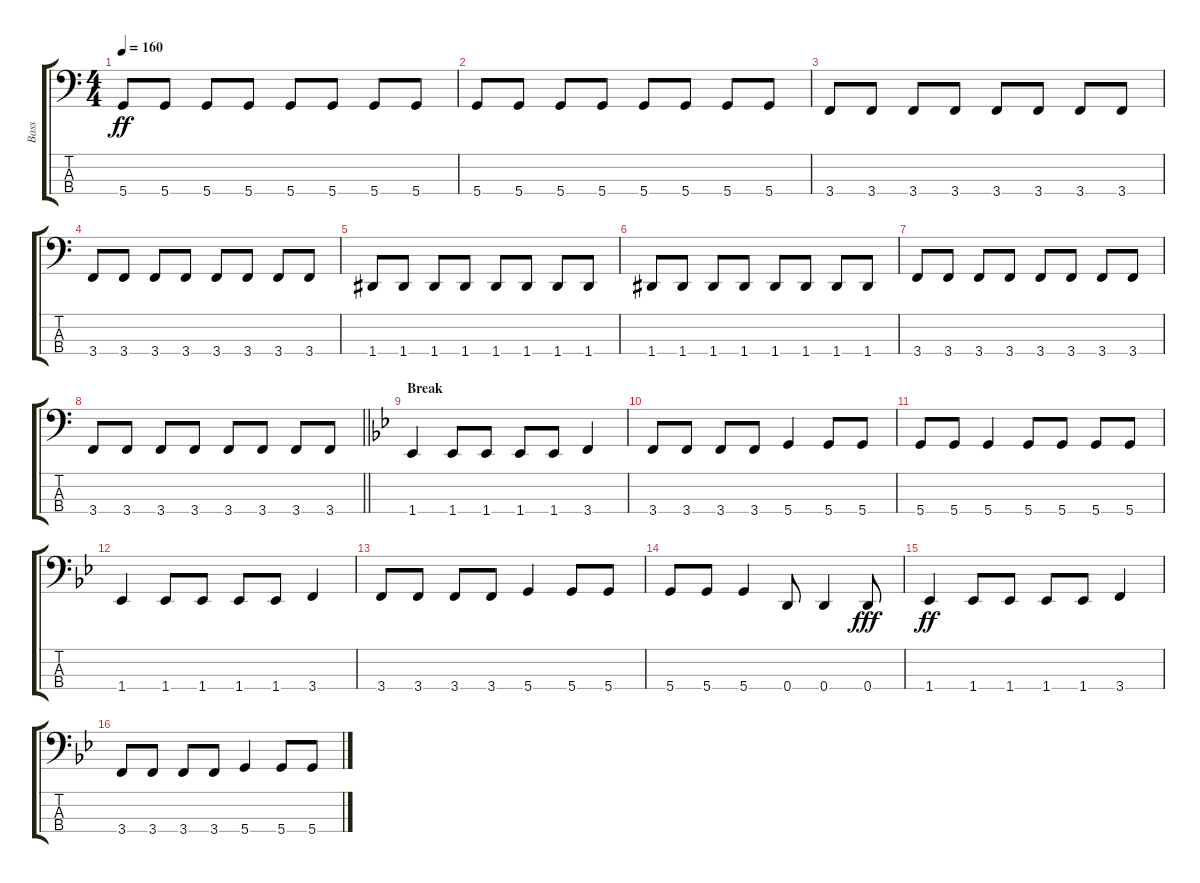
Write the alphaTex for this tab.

\track ("Bass" "Bass") {instrument electricbasspick}
\staff {score tabs}
\tuning (G2 D2 A1 D1) {hide}
\ts (4 4)
\tempo 160
\clef f4
\ks c
5.4.8{dy ff} 5.4.8 5.4.8 5.4.8 5.4.8 5.4.8 5.4.8 5.4.8 |
5.4.8 5.4.8 5.4.8 5.4.8 5.4.8 5.4.8 5.4.8 5.4.8 |
3.4.8 3.4.8 3.4.8 3.4.8 3.4.8 3.4.8 3.4.8 3.4.8 |
3.4.8 3.4.8 3.4.8 3.4.8 3.4.8 3.4.8 3.4.8 3.4.8 |
1.4.8 1.4.8 1.4.8 1.4.8 1.4.8 1.4.8 1.4.8 1.4.8 |
1.4.8 1.4.8 1.4.8 1.4.8 1.4.8 1.4.8 1.4.8 1.4.8 |
3.4.8 3.4.8 3.4.8 3.4.8 3.4.8 3.4.8 3.4.8 3.4.8 |
\barLineRight lightlight
3.4.8 3.4.8 3.4.8 3.4.8 3.4.8 3.4.8 3.4.8 3.4.8 |
\section ("" "Break")
\ks bb
1.4.4 1.4.8 1.4.8 1.4.8 1.4.8 3.4.4 |
3.4.8 3.4.8 3.4.8 3.4.8 5.4.4 5.4.8 5.4.8 |
5.4.8 5.4.8 5.4.4 5.4.8 5.4.8 5.4.8 5.4.8 |
1.4.4 1.4.8 1.4.8 1.4.8 1.4.8 3.4.4 |
3.4.8 3.4.8 3.4.8 3.4.8 5.4.4 5.4.8 5.4.8 |
5.4.8 5.4.8 5.4.4 0.4.8 0.4.4 0.4.8{dy fff} |
1.4.4{dy ff} 1.4.8 1.4.8 1.4.8 1.4.8 3.4.4 |
3.4.8 3.4.8 3.4.8 3.4.8 5.4.4 5.4.8 5.4.8
